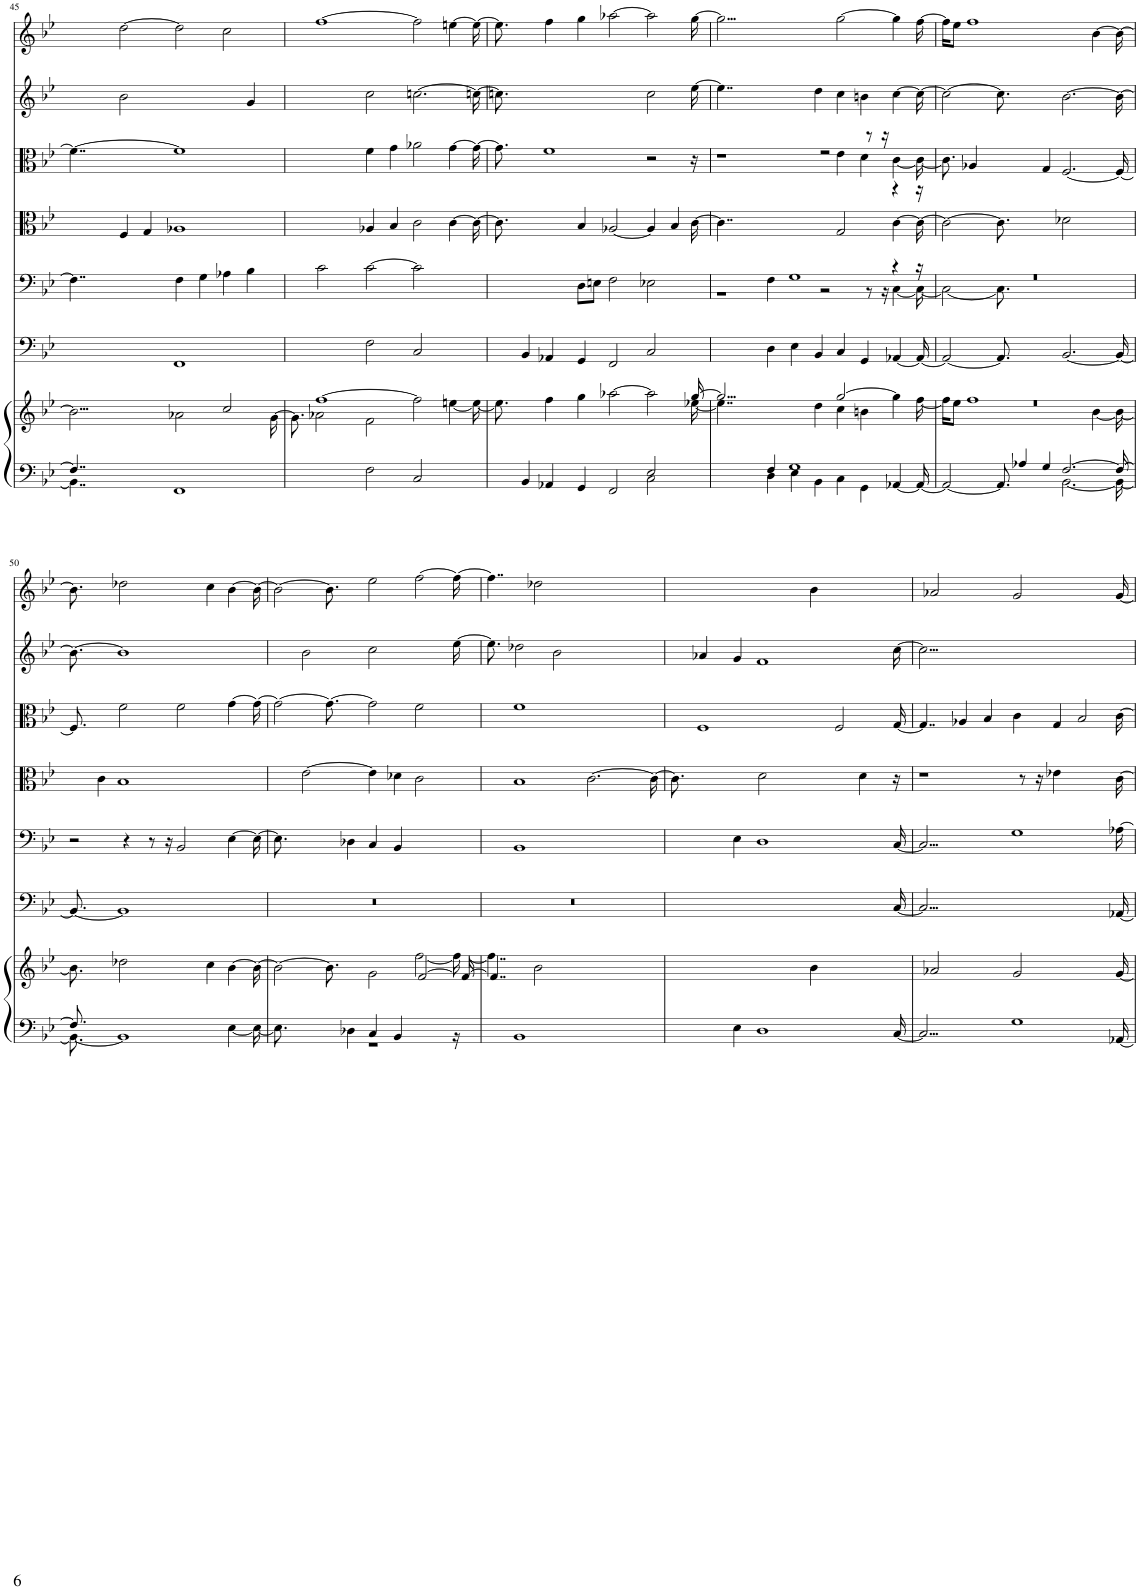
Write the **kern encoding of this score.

**kern	**kern	**kern	**kern	**kern	**kern	**kern	**kern
*part7	*part7	*part6	*part5	*part4	*part3	*part2	*part1
*staff8	*staff7	*staff6	*staff5	*staff4	*staff3	*staff2	*staff1
*I"Piano	*	*I"Voice	*I"Voice	*I"Voice	*I"Voice	*I"Voice	*I"Voice
*I'Pno	*	*I'V	*I'V	*I'V	*I'V	*I'V	*I'V
!!LO:PB:g=z
*clefF4	*clefG2	*clefF4	*clefF4	*clefC3	*clefC3	*clefG2	*clefG2
*k[b-e-]	*k[b-e-]	*k[b-e-]	*k[b-e-]	*k[b-e-]	*k[b-e-]	*k[b-e-]	*k[b-e-]
*M4/2	*M4/2	*M4/2	*M4/2	*M4/2	*M4/2	*M4/2	*M4/2
=45	=45	=45	=45	=45	=45	=45	=45
*^	*	*	*	*	*	*	*
4..F/]	4..BB-\]	2...b-\]	2ryy	4..F\]	4ryy	4..f\_	4ryy	4ryy
.	.	.	.	.	8ryy	.	8ryy	8ryy
.	.	.	.	.	16ryy	.	16ryy	16ryy
2ryy	1ryy	.	.	2ryy	4F/	2ryy	2b-\	[>2dd\
.	.	.	4ryy	.	.	.	.	.
.	.	.	.	.	4G/	.	.	.
.	.	.	8ryy	.	.	.	.	.
.	.	.	16ryy	.	.	.	.	.
1FF	.	2a-X\	1FF	4F\	1A-X	1f]	2ryy	2dd\]
.	.	.	.	4G\	.	.	.	.
.	2ryy	2cc/	.	4A-X\	.	.	4ryy	2cc\
.	.	.	.	4B-\	.	.	4g/	.
16ryy	16ryy	[16g\	16ryy	16ryy	16ryy	16ryy	16ryy	16ryy
*v	*v	*	*	*	*	*	*	*
=46	=46	=46	=46	=46	=46	=46	=46
*	*^	*	*	*	*	*	*
2ryy	8.g\]	8.ryy	2ryy	8ryy	2ryy	2ryy	2ryy	8ryy
.	.	.	.	16ryy	.	.	.	16ryy
.	2a-X\	[>1ff	.	2c\	.	.	.	[>1ff
8ryy	.	.	8ryy	.	8ryy	8ryy	8ryy	.
16ryy	.	.	16ryy	.	16ryy	16ryy	16ryy	.
2F\	2f\	.	2F\	[>2c\	4A-X/	4f\	2cc\	.
.	.	.	.	.	4B-/	4g\	.	.
2C/	2ryy	2ff\]	2C/	2c\]	2c\	2a-X\	[2.ccn\	2ff\]
4ryy	4ryy	[4een\	4ryy	4ryy	[4c\	[4g\	.	[4een\
16ryy	16ryy	16ee\_	16ryy	16ryy	16c\_	16g\_	16ccn\_	16ee\_
=47	=47	=47	=47	=47	=47	=47	=47	=47
*^	*	*	*	*	*	*	*	*
8ryy	4..ryy	1ryy	8.ee\]	8ryy	2ryy	8.c\]	8.g\]	8.ccn\]	8.ee\]
16ryy	.	.	.	16ryy	.	.	.	.	.
4BB-/	.	.	4ryy	4BB-/	.	2ryy	4ryy	1ryy	4ryy
*v	*v	*	*	*	*	*	*	*	*
4AA-X/	.	4ff\	4AA-X/	.	.	1f	.	4ff\
.	.	.	.	8ryy	.	.	.	.
.	.	.	.	16ryy	.	.	.	.
4GG/	.	4gg\	4GG/	8D\L	4B-/	.	.	4gg\
.	.	.	.	8En\J	.	.	.	.
2FF/	.	[>2aa-X\	2FF/	2F\	[<2A-X/	.	.	[>2aa-X\
.	2ryy	.	.	.	.	.	.	.
.	.	.	.	.	.	.	4ryy	.
*^	*	*	*	*	*	*	*	*
2E-/	2C\	.	2aa-\]	2C/	2E-X\	4A-/]	2r	2cc\	2aa-\]
.	.	4ryy	.	.	.	.	.	.	.
.	.	.	.	.	.	4B-/	.	.	.
.	.	8ryy	.	.	.	.	.	.	.
.	.	16ryy	.	.	.	.	.	.	.
16ryy	16ryy	[16gg/	[16ee-X\	16ryy	16ryy	[16c\	16r	[16ee-\	[16gg\
=48	=48	=48	=48	=48	=48	=48	=48	=48	=48
*	*	*	*	*	*^	*	*^	*	*
4ryy	4..ryy	2...gg/]	4..ee-\]	4ryy	4ryy	1r	4..c\]	1r	8.ryy	4..ee-\]	2...gg\]
*	*	*	*	*	*	*	*	*v	*v	*	*
8ryy	.	.	.	8ryy	8ryy	.	.	.	.	.
16ryy	.	.	.	16ryy	16ryy	.	.	.	.	.
4F/	4D\	.	2.ryy	4D\	4F\	.	2ryy	.	2ryy	.
1G	4E-\	.	.	4E-\	1G	.	.	.	.	.
.	4BB-\	4dd\	.	4BB-/	.	.	4ryy	.	4dd\	4ryy
.	.	.	.	.	.	2r	.	2r	.	.
*	*	*	*	*	*	*	*	*^	*	*
.	4C\	4cc\	[>2gg/	4C/	.	.	2G/	.	4e-\	4cc\	[>2gg\
.	4GG\	4bn\	.	4GG/	.	.	.	.	4d\	4bn\	.
.	.	.	.	.	.	8r	.	8r	.	.	.
.	.	.	.	.	.	16r	.	16r	.	.	.
[4AA-X/	4ryy	4ryy	4gg\]	[4AA-X/	4r	[4C\	[4c\	[4c\	4r	[4cc\	4gg\]
16AA-/_	16ryy	16ryy	[16ff\	16AA-/_	16r	16C\_	16c\_	16c\_	16r	16cc\_	[16ff\
*	*	*	*	*	*	*	*	*v	*v	*	*
=49	=49	=49	=49	=49	=49	=49	=49	=49	=49	=49
2AA-/_	8.ryy	0r	16ff\KL]	2AA-/_	0r	2C\_	2c\_	8.c\]	2cc\_	16ff\KL]
.	.	.	8ee-\J	.	.	.	.	.	.	8ee-\J
*v	*v	*	*	*	*	*	*	*	*	*
.	.	1ff	.	.	.	.	4A-X/	.	1ff
.	.	.	.	.	.	.	2ryy	.	.
8.AA-/]	.	.	8.AA-/]	.	8.C\]	8.c\]	.	8.cc\]	.
4A-X/	.	.	2ryy	.	1ryy	2ryy	.	2ryy	.
4G/	.	.	.	.	.	.	4G/	.	.
*^	*	*	*	*	*	*	*	*	*
[2.F/	[<2.BB-\	.	2ryy	[<2.BB-/	.	.	2d-X\	[2.F/	[>2.b-\	2ryy
.	.	.	[4b-\	.	.	4ryy	4ryy	.	.	[4b-\
16F/_	16BB-\_	.	16b-\_	16BB-/_	.	16ryy	16ryy	16F/_	16b-\_	16b-\_
*	*	*	*	*	*v	*v	*	*	*	*
!!LO:LB:g=z
=50	=50	=50	=50	=50	=50	=50	=50	=50	=50
8.F/]	8.BB-\_	4ryy	8.b-\]	8.BB-/_	2r	8ryy	8.F/]	8.b-\_	8.b-\]
.	.	.	.	.	.	16ryy	.	.	.
1ryy	4ryy	.	1ryy	4ryy	.	4c\	4ryy	4ryy	4ryy
.	.	8ryy	.	.	.	.	.	.	.
.	.	16ryy	.	.	.	.	.	.	.
.	1BB-]	2dd-X\	.	1BB-]	.	1B-	2f\	1b-]	2dd-X\
.	.	.	.	.	4r	.	.	.	.
.	.	.	.	.	8r	.	.	.	.
.	.	.	.	.	16r	.	.	.	.
.	.	2ryy	.	.	2BB-/	.	2f\	.	2ryy
2ryy	.	.	2ryy	.	.	.	.	.	.
.	4ryy	4cc\	.	2ryy	4ryy	2ryy	4ryy	2ryy	4cc\
4ryy	[4E-\	[4b-\	4ryy	.	[4E-\	.	[>4g\	.	[4b-\
16ryy	16E-\_	16b-\_	16ryy	16ryy	16E-\_	16ryy	16g\_	16ryy	16b-\_
=51	=51	=51	=51	=51	=51	=51	=51	=51	=51
2ryy	8.E-\]	2b-\_	4..ryy	0r	8.E-\]	8ryy	2g\_	8ryy	2b-\_
.	.	.	.	.	.	16ryy	.	16ryy	.
.	2ryy	.	.	.	2ryy	[>2e-\	.	2b-\	.
*	*	*v	*v	*	*	*	*	*	*
4ryy	.	8.b-\]	.	.	.	8.g\_	.	8.b-\]
.	4D-X\	4ryy	.	4D-X\	4ryy	4ryy	4ryy	4ryy
8ryy	.	.	.	.	.	.	.	.
16ryy	.	.	.	.	.	.	.	.
4C/	1r	2g\	.	4C/	4e-\]	2g\]	2cc\	2ee-\
4BB-/	.	.	.	4BB-/	4d-X\	.	.	.
*	*	*^	*	*	*	*	*	*
2ryy	.	[2f/	[2ff\	.	2ryy	2c\	2f\	2ryy	[2ff\
16ryy	16r	16f/_	16ff\_	.	16ryy	16ryy	16ryy	[16ee-\	16ff\_
*v	*v	*	*	*	*	*	*	*	*
=52	=52	=52	=52	=52	=52	=52	=52	=52
8ryy	4..f/]	4..ff\]	0r	8ryy	8ryy	8ryy	8.ee-\]	4..ff\]
16ryy	.	.	.	16ryy	16ryy	16ryy	.	.
1BB-	.	.	.	1BB-	1B-	1f	2dd-X\	.
.	1ryy	2b-\	.	.	.	.	.	2dd-X\
.	.	.	.	.	.	.	2b-\	.
.	.	1ryy	.	.	.	.	.	1ryy
2ryy	.	.	.	2ryy	[2.c\	2ryy	2ryy	.
.	2ryy	.	.	.	.	.	.	.
4ryy	.	.	.	4ryy	.	4ryy	4ryy	.
16ryy	16ryy	16ryy	.	16ryy	16c\_	16ryy	16ryy	16ryy
*	*v	*v	*	*	*	*	*	*
=53	=53	=53	=53	=53	=53	=53	=53
4ryy	1ryy	1ryy	4ryy	8.c\]	8ryy	8ryy	1ryy
.	.	.	.	.	16ryy	16ryy	.
.	.	.	.	2ryy	1F	4a-X/	.
8ryy	.	.	8ryy	.	.	.	.
16ryy	.	.	16ryy	.	.	.	.
4E-\	.	.	4E-\	.	.	4g/	.
1D	.	.	1D	2d\	.	1f	.
.	8ryy	2ryy	.	.	.	.	8ryy
.	16ryy	.	.	.	.	.	16ryy
.	4b-\	.	.	2ryy	4ryy	.	4b-\
.	2ryy	.	.	.	2F/	.	2ryy
.	.	4ryy	.	.	.	.	.
4ryy	.	.	4ryy	4d\	.	4ryy	.
.	.	8ryy	.	.	.	.	.
.	.	16ryy	.	.	.	.	.
[16C/	16ryy	[16C/	[16C/	16r	[16G/	[16cc\	16ryy
=54	=54	=54	=54	=54	=54	=54	=54
2...C/]	16ryy	2...C/]	2...C/]	1r	4..G/]	2...cc\]	16ryy
.	2a-X/	.	.	.	.	.	2a-X/
.	.	.	.	.	4A-X/	.	.
.	4ryy	.	.	.	.	.	4ryy
.	.	.	.	.	4B-/	.	.
.	8ryy	.	.	.	.	.	8ryy
1G	2g/	1ryy	1G	.	4c\	1ryy	2g/
.	.	.	.	8r	.	.	.
.	.	.	.	16r	.	.	.
.	.	.	.	4e-X\	4G/	.	.
.	2ryy	.	.	2ryy	2B-/	.	2ryy
[16AA-X/	[16g/	[16AA-X/	[16A-X\	[16c\	[16c\	16ryy	[16g/
=	=	=	=	=	=	=	=
*-	*-	*-	*-	*-	*-	*-	*-
